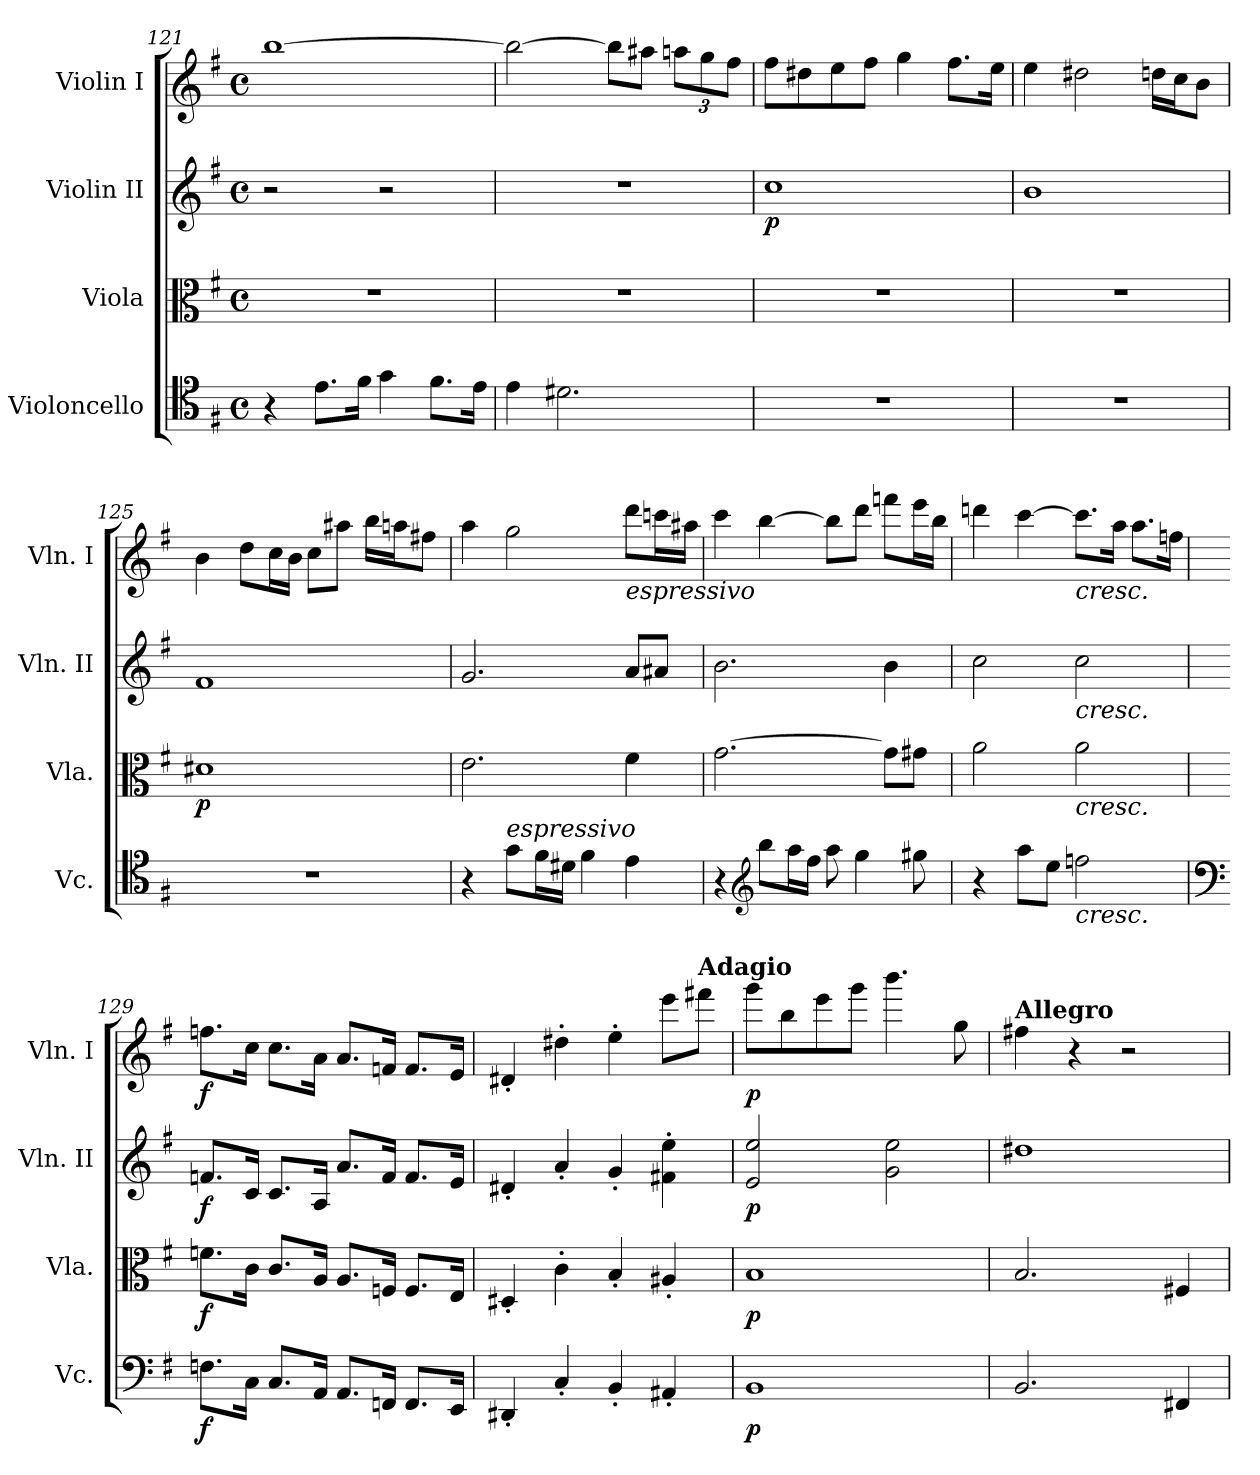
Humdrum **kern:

**kern	**dynam	**kern	**dynam	**kern	**dynam	**kern	**dynam
*part4	*part4	*part3	*part3	*part2	*part2	*part1	*part1
*staff4	*staff4	*staff3	*staff3	*staff2	*staff2	*staff1	*staff1
*I"Violoncello	*	*I"Viola	*	*I"Violin II	*	*I"Violin I	*
*I'Vc.	*	*I'Vla.	*	*I'Vln. II	*	*I'Vln. I	*
*clefC4	*	*clefC3	*	*clefG2	*	*clefG2	*
*k[f#]	*	*k[f#]	*	*k[f#]	*	*k[f#]	*
*M4/4	*	*M4/4	*	*M4/4	*	*M4/4	*
*met(c)	*	*met(c)	*	*met(c)	*	*met(c)	*
=121	=121	=121	=121	=121	=121	=121	=121
4r	.	1r	.	2r	.	[1bb	.
8.e\L	.	.	.	.	.	.	.
16f#\Jk	.	.	.	.	.	.	.
4g\	.	.	.	2r	.	.	.
8.f#\L	.	.	.	.	.	.	.
16e\Jk	.	.	.	.	.	.	.
=122	=122	=122	=122	=122	=122	=122	=122
4e\	.	1r	.	1r	.	2bb\_	.
2.d#X\	.	.	.	.	.	.	.
.	.	.	.	.	.	8bb\L]	.
.	.	.	.	.	.	8aa#X\J	.
*	*	*	*	*	*	*Xbrackettup	*
.	.	.	.	.	.	12aan\L	.
.	.	.	.	.	.	12gg\	.
.	.	.	.	.	.	12ff#\J	.
=123	=123	=123	=123	=123	=123	=123	=123
!	!	!	!	!	!LO:DY:b	!	!
1r	.	1r	.	1cc	p	8ff#\L	.
.	.	.	.	.	.	8dd#X\	.
.	.	.	.	.	.	8ee\	.
.	.	.	.	.	.	8ff#\J	.
.	.	.	.	.	.	4gg\	.
.	.	.	.	.	.	8.ff#\L	.
.	.	.	.	.	.	16ee\Jk	.
!!LO:LB:g=z
=124	=124	=124	=124	=124	=124	=124	=124
1r	.	1r	.	1b	.	4ee\	.
.	.	.	.	.	.	2dd#X\	.
.	.	.	.	.	.	16ddn\LL	.
.	.	.	.	.	.	16cc\J	.
.	.	.	.	.	.	8b\J	.
=125	=125	=125	=125	=125	=125	=125	=125
!	!	!	!LO:DY:b	!	!	!	!
1r	.	1d#X	p	1f#	.	4b\	.
.	.	.	.	.	.	8dd\L	.
.	.	.	.	.	.	16cc\L	.
.	.	.	.	.	.	16b\JJ	.
.	.	.	.	.	.	8cc\L	.
.	.	.	.	.	.	8aa#X\J	.
.	.	.	.	.	.	16bb\LL	.
.	.	.	.	.	.	16aan\J	.
.	.	.	.	.	.	8ff#X\J	.
=126	=126	=126	=126	=126	=126	=126	=126
4r	.	2.e\	.	2.g/	.	4aa\	.
!LO:TX:a:i:t=espressivo	!	!	!	!	!	!	!
8g\L	.	.	.	.	.	2gg\	.
16f#\L	.	.	.	.	.	.	.
16d#X\JJ	.	.	.	.	.	.	.
4f#\	.	.	.	.	.	.	.
!	!	!	!	!	!	!LO:TX:b:i:t=espressivo	!
4e\	.	4f#\	.	8a/L	.	8ddd\L	.
.	.	.	.	8a#X/J	.	16cccn\L	.
.	.	.	.	.	.	16aa#X\JJ	.
=127	=127	=127	=127	=127	=127	=127	=127
4r	.	[2.g\	.	2.b\	.	4ccc\	.
*clefG2	*	*	*	*	*	*	*
8bb\L	.	.	.	.	.	[4bb\	.
16aa\L	.	.	.	.	.	.	.
16ff#\JJ	.	.	.	.	.	.	.
8aa\	.	.	.	.	.	8bb\L]	.
4gg\	.	.	.	.	.	8ddd\J	.
.	.	8g\L]	.	4b\	.	8fffn\L	.
8gg#X\	.	8g#X\J	.	.	.	16eee\L	.
.	.	.	.	.	.	16bb\JJ	.
!!LO:LB:g=z
=128	=128	=128	=128	=128	=128	=128	=128
4r	.	2a\	.	2cc\	.	4dddn\	.
8aa\L	.	.	.	.	.	[4ccc\	.
8ee\J	.	.	.	.	.	.	.
!	!	!	!	!	!	!LO:TX:b:i:t=cresc.	!
!	!	!	!	!LO:TX:b:i:t=cresc.	!	!	!
!	!	!LO:TX:b:i:t=cresc.	!	!	!	!	!
!LO:TX:b:i:t=cresc.	!	!	!	!	!	!	!
2ffn\	.	2a\	.	2cc\	.	8.ccc\L]	.
.	.	.	.	.	.	16aa\Jk	.
.	.	.	.	.	.	8.aa\L	.
.	.	.	.	.	.	16ffn\Jk	.
=129	=129	=129	=129	=129	=129	=129	=129
*clefF4	*	*	*	*	*	*	*
!	!LO:DY:b	!	!LO:DY:b	!	!LO:DY:b	!	!LO:DY:b
8.Fn\L	f	8.fn\L	f	8.fn/L	f	8.ffn\L	f
16C\Jk	.	16c\Jk	.	16c/Jk	.	16cc\Jk	.
8.C/L	.	8.c/L	.	8.c/L	.	8.cc\L	.
16AA/Jk	.	16A/Jk	.	16A/Jk	.	16a\Jk	.
8.AA/L	.	8.A/L	.	8.a/L	.	8.a/L	.
16FFn/Jk	.	16Fn/Jk	.	16f/Jk	.	16fn/Jk	.
8.FF/L	.	8.F/L	.	8.f/L	.	8.f/L	.
16EE/Jk	.	16E/Jk	.	16e/Jk	.	16e/Jk	.
=130	=130	=130	=130	=130	=130	=130	=130
4DD#X'/	.	4D#X'/	.	4d#X'/	.	4d#X'/	.
4C'/	.	4c'\	.	4a'/	.	4dd#X'\	.
4BB'/	.	4B'/	.	4g'/	.	4ee'\	.
4AA#X'/	.	4A#X'/	.	4f#X\' 4ee\'	.	8eee\L	.
!	!	!	!	!	!	!LO:TX:a:B:t=Adagio	!
.	.	.	.	.	.	8fff#X\J	.
=131	=131	=131	=131	=131	=131	=131	=131
!	!LO:DY:b	!	!LO:DY:b	!	!LO:DY:b	!	!LO:DY:b
1BB	p	1B	p	2e/ 2ee/	p	8ggg\L	p
.	.	.	.	.	.	8bb\	.
.	.	.	.	.	.	8eee\	.
.	.	.	.	.	.	8ggg\J	.
.	.	.	.	2g\ 2ee\	.	4.bbb\	.
.	.	.	.	.	.	8gg\	.
!!LO:LB:g=z
=132	=132	=132	=132	=132	=132	=132	=132
!	!	!	!	!	!	!LO:TX:a:B:t=Allegro	!
2.BB/	.	2.B/	.	1dd#X	.	4ff#X\	.
.	.	.	.	.	.	4r	.
.	.	.	.	.	.	2r	.
4FF#X/	.	4F#X/	.	.	.	.	.
=	=	=	=	=	=	=	=
*-	*-	*-	*-	*-	*-	*-	*-
